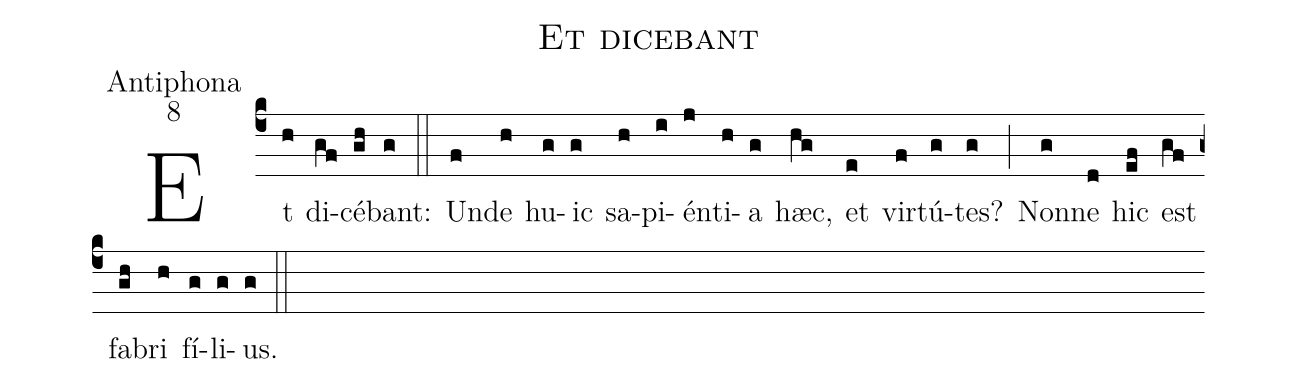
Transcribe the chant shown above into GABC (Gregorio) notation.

name:Et dicebant;
office-part:Antiphona;
mode:8;
%%
(c4) Et(h) di(gf)cé(gh)bant:(g) (::)
Un(f)de(h) hu(g)ic(g) sa(h)pi(i)én(j)ti(h)a(g) hæc,(hg) et(e) vir(f)tú(g)tes?(g) (;) Non(g)ne(d) hic(ef) est(gf) fa(gh)bri(h) fí(g)li(g)us.(g) (::)
